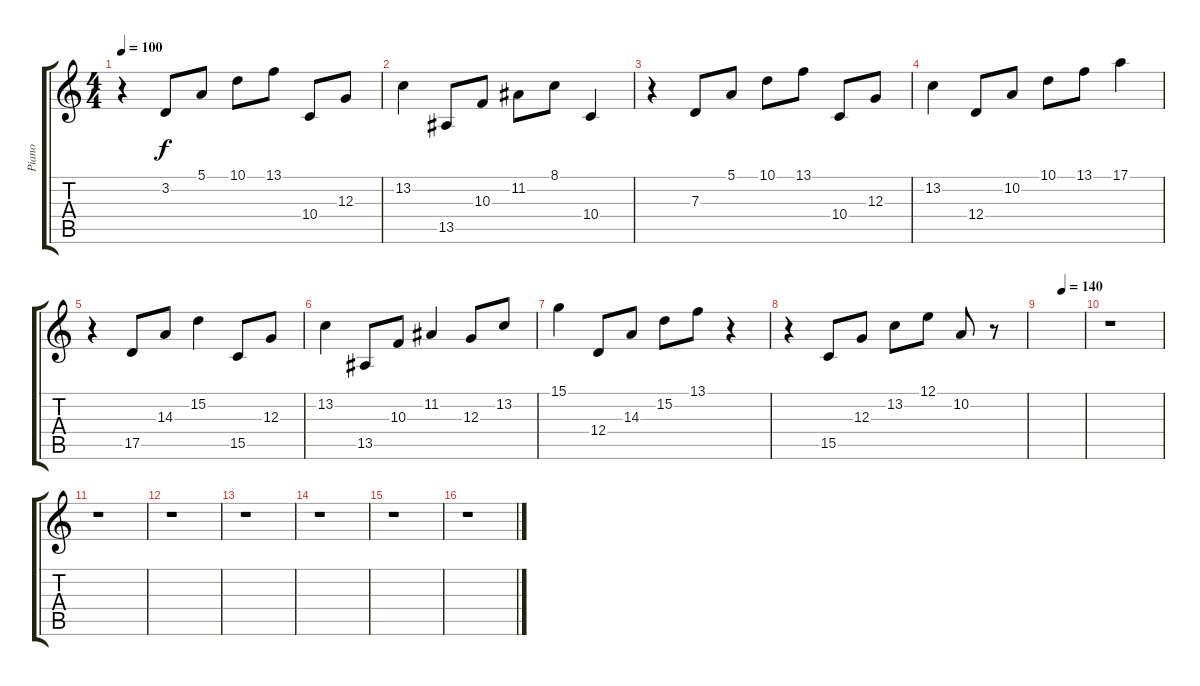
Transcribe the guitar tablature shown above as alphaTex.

\track ("Piano" "Piano") {instrument acousticgrandpiano}
\staff {score tabs}
\tuning (E4 B3 G3 D3 A2 E2) {hide}
\ts (4 4)
\tempo 100
\clef g2
\ks c
r.4{dy f instrument acousticgrandpiano} 3.2.8 5.1.8 10.1.8 13.1.8 10.4.8 12.3.8 |
13.2.4 13.5.8 10.3.8 11.2.8 8.1.8 10.4.4 |
r.4 7.3.8 5.1.8 10.1.8 13.1.8 10.4.8 12.3.8 |
13.2.4 12.4.8 10.2.8 10.1.8 13.1.8 17.1.4 |
r.4 17.5.8 14.3.8 15.2.4 15.5.8 12.3.8 |
13.2.4 13.5.8 10.3.8 11.2.4 12.3.8 13.2.8 |
15.1.4 12.4.8 14.3.8 15.2.8 13.1.8 r.4 |
r.4 15.5.8 12.3.8 13.2.8 12.1.8 10.2.8 r.8 |
\tempo (140 0.5)
|
r.1 |
r.1 |
r.1 |
r.1 |
r.1 |
r.1 |
r.1
